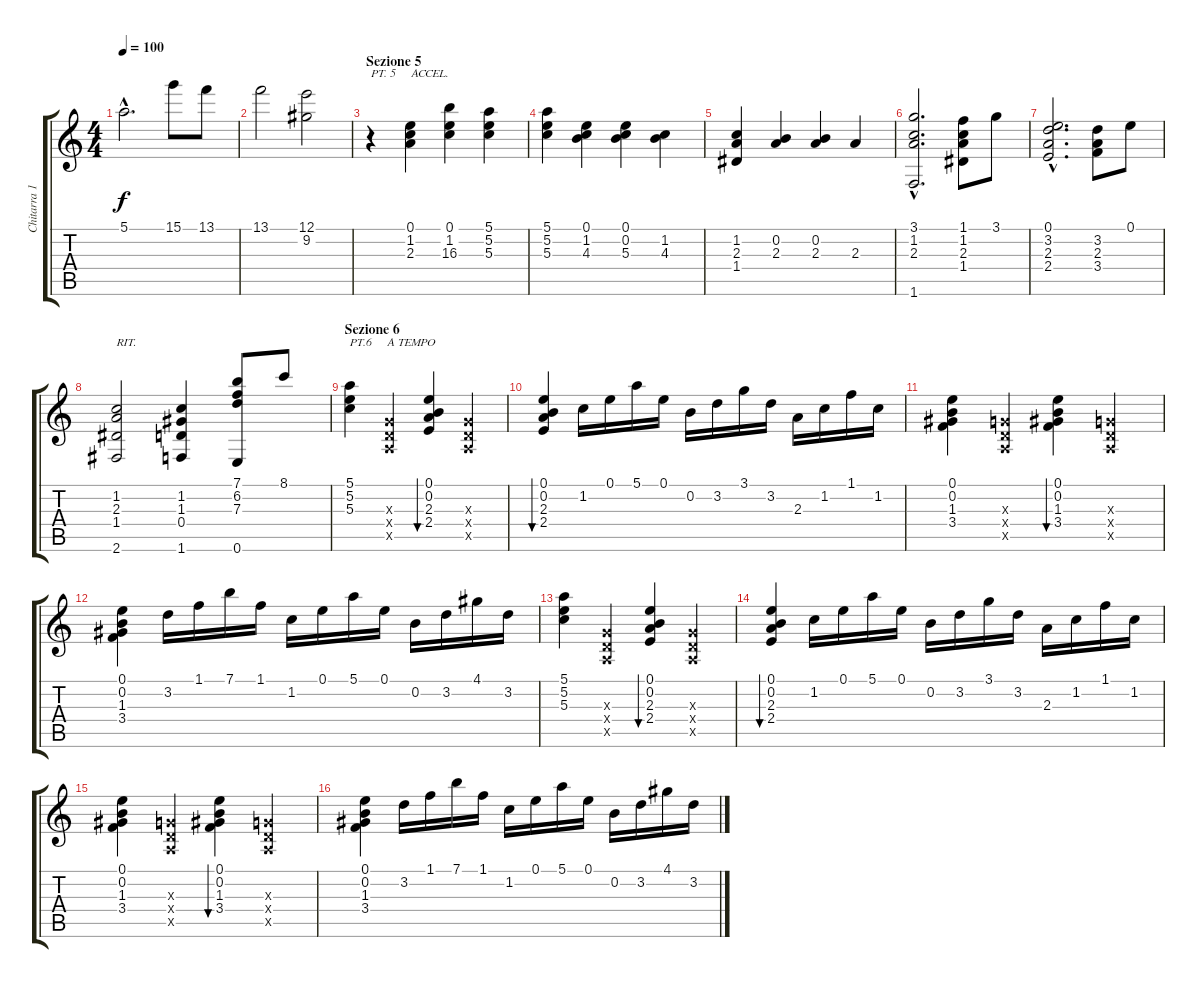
\track ("Chitarra 1" "Chitarra 1") {instrument acousticguitarnylon}
\staff {score tabs}
\tuning (E4 B3 G3 D3 A2 E2) {hide}
\ts (4 4)
\tempo 100
\clef g2
\ks c
5.1{hac}.2{d dy f} 15.1.8 13.1.8 |
13.1.2 (12.1 9.2).2 |
\section ("" "Sezione 5")
r.4{txt "PT. 5     ACCEL."} (0.1 1.2 2.3).4 (0.1 1.2 16.3).4 (5.1 5.2 5.3).4 |
(5.1 5.2 5.3).4 (0.1 1.2 4.3).4 (0.1 0.2 5.3).4 (1.2 4.3).4 |
(1.2 2.3 1.4).4 (0.2 2.3).4 (0.2 2.3).4 2.3.4 |
(3.1{hac} 1.2{hac} 2.3{hac} 1.6{hac}).2{d} (1.1 1.2 2.3 1.4).8 3.1.8 |
(0.1{hac} 3.2{hac} 2.3{hac} 2.4{hac}).2{d} (3.2 2.3 3.4).8 0.1.8 |
(1.2 2.3 1.4 2.6).2{txt "RIT."} (1.2 1.3 0.4 1.6).4 (7.1 6.2 7.3 0.6).8 8.1.8 |
\section ("" "Sezione 6")
(5.1 5.2 5.3).4{txt "PT.6     A TEMPO"} (0.3{x} 0.4{x} 0.5{x}).4 (0.1 0.2 2.3 2.4).4{bu 240} (0.3{x} 0.4{x} 0.5{x}).4 |
(0.1 0.2 2.3 2.4).4{bu 120} 1.2.16 0.1.16 5.1.16 0.1.16 0.2.16 3.2.16 3.1.16 3.2.16 2.3.16 1.2.16 1.1.16 1.2.16 |
(0.1 0.2 1.3 3.4).4 (0.3{x} 0.4{x} 0.5{x}).4 (0.1 0.2 1.3 3.4).4{bu 120} (0.3{x} 0.4{x} 0.5{x}).4 |
(0.1 0.2 1.3 3.4).4 3.2.16 1.1.16 7.1.16 1.1.16 1.2.16 0.1.16 5.1.16 0.1.16 0.2.16 3.2.16 4.1.16 3.2.16 |
(5.1 5.2 5.3).4 (0.3{x} 0.4{x} 0.5{x}).4 (0.1 0.2 2.3 2.4).4{bu 120} (0.3{x} 0.4{x} 0.5{x}).4 |
(0.1 0.2 2.3 2.4).4{bu 120} 1.2.16 0.1.16 5.1.16 0.1.16 0.2.16 3.2.16 3.1.16 3.2.16 2.3.16 1.2.16 1.1.16 1.2.16 |
(0.1 0.2 1.3 3.4).4 (0.3{x} 0.4{x} 0.5{x}).4 (0.1 0.2 1.3 3.4).4{bu 120} (0.3{x} 0.4{x} 0.5{x}).4 |
(0.1 0.2 1.3 3.4).4 3.2.16 1.1.16 7.1.16 1.1.16 1.2.16 0.1.16 5.1.16 0.1.16 0.2.16 3.2.16 4.1.16 3.2.16
